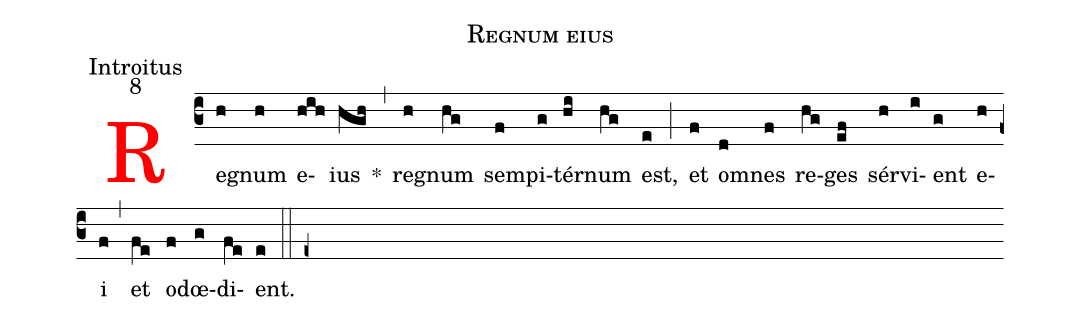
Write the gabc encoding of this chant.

name:Regnum eius;
office-part:Introitus;
mode:8;
%%
(c3) <v>\textcolor{red}{R}</v> e(h)gnum(h) e(hih)ius(hgh) *(,) re(h)gnum(hg) sem(f)pi(g)tér(hi)num(hg) est,(e) (;) et(f) om(d)nes(f) re(hg)ges(ef) sér(h)vi(i)ent(g) e(h)i(f) (,) et(fe) o(f)dœ(g)di(fe)ent.(e) (::e+)
